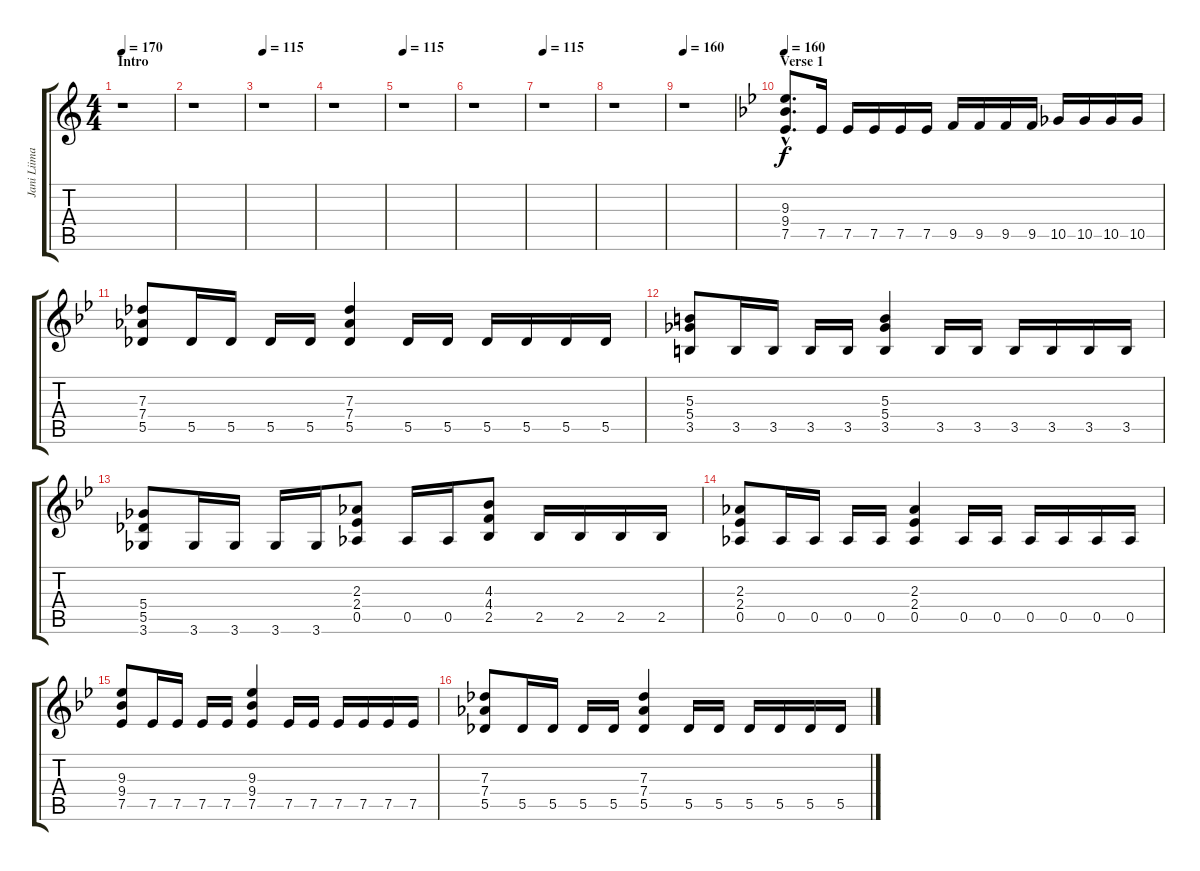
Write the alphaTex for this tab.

\track ("Jani Liimatainen" "Jani Liima") {instrument distortionguitar}
\staff {score tabs}
\tuning (Eb4 Bb3 Gb3 Db3 Ab2 Eb2) {hide}
\ts (4 4)
\section ("" "Intro")
\tempo 170
\tempo 115
\tempo 170
\clef g2
\ks c
r.1{dy f instrument distortionguitar} |
r.1 |
\tempo 115
r.1 |
r.1 |
\tempo 115
r.1 |
r.1 |
\tempo 115
r.1 |
r.1 |
\tempo 160
r.1 |
\section ("" "Verse 1")
\tempo 160
\ks gminor
(9.3{hac} 9.4{hac} 7.5{hac}).8{d volume 14 instrument distortionguitar} 7.5.16 7.5.16 7.5.16 7.5.16 7.5.16 9.5.16 9.5.16 9.5.16 9.5.16 10.5.16 10.5.16 10.5.16 10.5.16 |
(7.3 7.4 5.5).8 5.5.16 5.5.16 5.5.16 5.5.16 (7.3 7.4 5.5).4 5.5.16 5.5.16 5.5.16 5.5.16 5.5.16 5.5.16 |
(5.3 5.4 3.5).8 3.5.16 3.5.16 3.5.16 3.5.16 (5.3 5.4 3.5).4 3.5.16 3.5.16 3.5.16 3.5.16 3.5.16 3.5.16 |
(5.4 5.5 3.6).8 3.6.16 3.6.16 3.6.16 3.6.16 (2.3 2.4 0.5).8 0.5.16 0.5.16 (4.3 4.4 2.5).8 2.5.16 2.5.16 2.5.16 2.5.16 |
(2.3 2.4 0.5).8 0.5.16 0.5.16 0.5.16 0.5.16 (2.3 2.4 0.5).4 0.5.16 0.5.16 0.5.16 0.5.16 0.5.16 0.5.16 |
(9.3 9.4 7.5).8 7.5.16 7.5.16 7.5.16 7.5.16 (9.3 9.4 7.5).4 7.5.16 7.5.16 7.5.16 7.5.16 7.5.16 7.5.16 |
(7.3 7.4 5.5).8 5.5.16 5.5.16 5.5.16 5.5.16 (7.3 7.4 5.5).4 5.5.16 5.5.16 5.5.16 5.5.16 5.5.16 5.5.16
